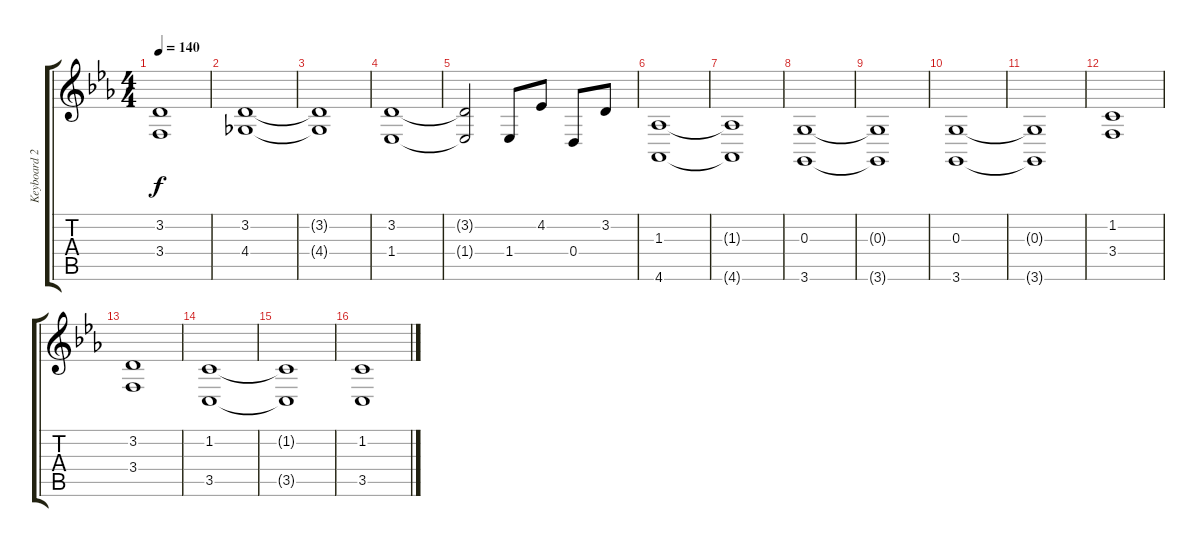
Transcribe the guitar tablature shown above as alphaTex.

\track ("Keyboard 2" "Keyboard 2") {instrument stringensemble1}
\staff {score tabs}
\tuning (E4 B3 G3 D3 A2 E2) {hide}
\ts (4 4)
\tempo 140
\clef g2
\ks eb
(3.2{t} 3.4{t}).1{dy f} |
(3.2 4.4).1 |
(3.2{t} 4.4{t}).1 |
(3.2 1.4).1 |
(3.2{t} 1.4{t}).2 1.4.8 4.2.8 0.4.8 3.2.8 |
(1.3 4.6).1 |
(1.3{t} 4.6{t}).1 |
(0.3 3.6).1 |
(0.3{t} 3.6{t}).1 |
(0.3 3.6).1 |
(0.3{t} 3.6{t}).1 |
(1.2 3.4).1 |
(3.2 3.4).1 |
(1.2 3.5).1 |
(1.2{t} 3.5{t}).1 |
(1.2 3.5).1
